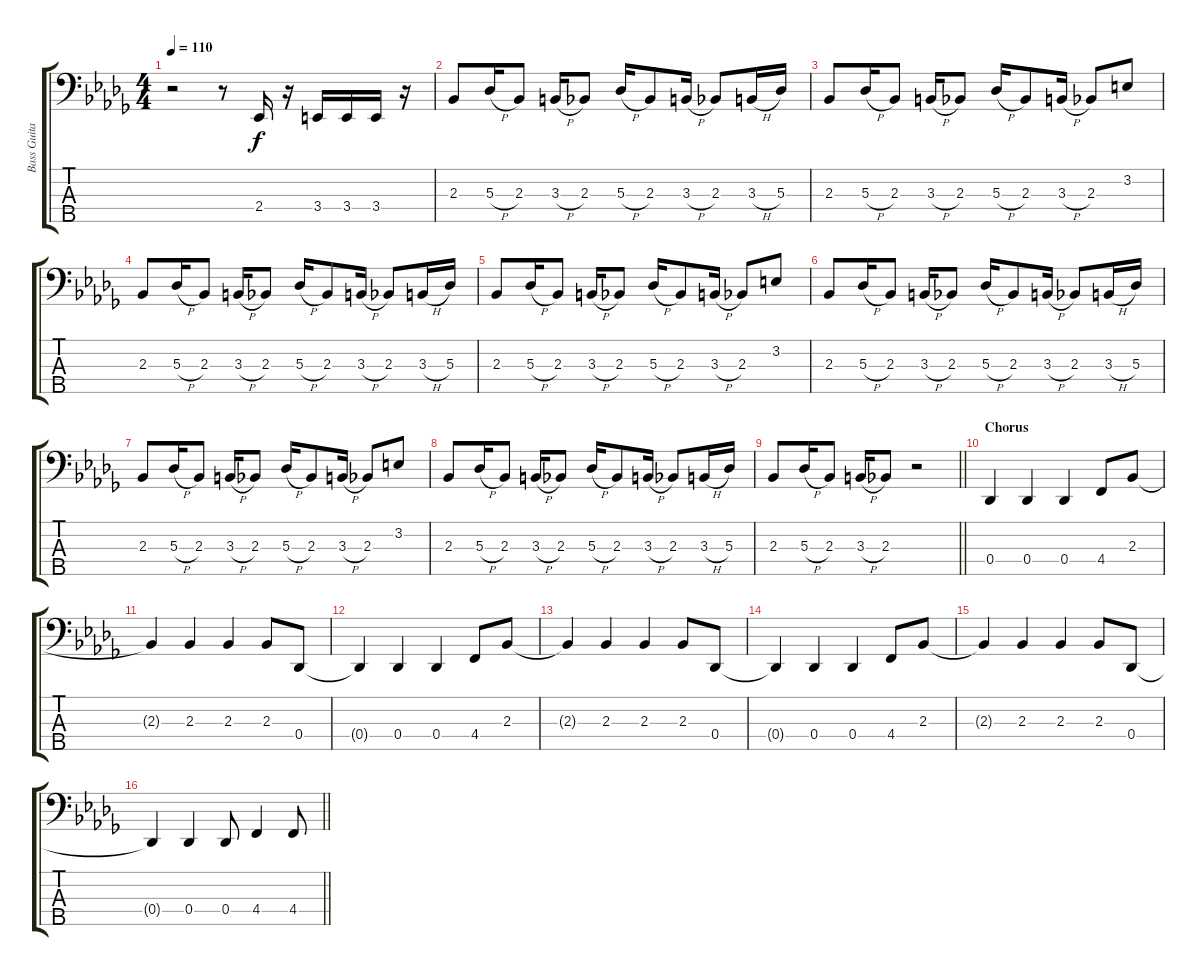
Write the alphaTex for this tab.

\track ("Bass Guitar" "Bass Guita") {instrument slapbass1}
\staff {score tabs}
\tuning (Gb2 Db2 Ab1 Db1 Ab0) {hide}
\ts (4 4)
\tempo 110
\clef f4
\ks db
r.2{dy f} r.8 2.4.16 r.16 3.4.16 3.4.16 3.4.16 r.16 |
2.3.8 5.3{h}.16 2.3.8 3.3{h}.16 2.3.8 5.3{h}.16 2.3.8 3.3{h}.16 2.3.8 3.3{h}.16 5.3.16 |
2.3.8 5.3{h}.16 2.3.8 3.3{h}.16 2.3.8 5.3{h}.16 2.3.8 3.3{h}.16 2.3.8 3.2.8 |
2.3.8 5.3{h}.16 2.3.8 3.3{h}.16 2.3.8 5.3{h}.16 2.3.8 3.3{h}.16 2.3.8 3.3{h}.16 5.3.16 |
2.3.8 5.3{h}.16 2.3.8 3.3{h}.16 2.3.8 5.3{h}.16 2.3.8 3.3{h}.16 2.3.8 3.2.8 |
2.3.8 5.3{h}.16 2.3.8 3.3{h}.16 2.3.8 5.3{h}.16 2.3.8 3.3{h}.16 2.3.8 3.3{h}.16 5.3.16 |
2.3.8 5.3{h}.16 2.3.8 3.3{h}.16 2.3.8 5.3{h}.16 2.3.8 3.3{h}.16 2.3.8 3.2.8 |
2.3.8 5.3{h}.16 2.3.8 3.3{h}.16 2.3.8 5.3{h}.16 2.3.8 3.3{h}.16 2.3.8 3.3{h}.16 5.3.16 |
\barLineRight lightlight
2.3.8 5.3{h}.16 2.3.8 3.3{h}.16 2.3.8 r.2 |
\section ("" "Chorus")
0.4.4 0.4.4 0.4.4 4.4.8 2.3.8 |
2.3{t}.4 2.3.4 2.3.4 2.3.8 0.4.8 |
0.4{t}.4 0.4.4 0.4.4 4.4.8 2.3.8 |
2.3{t}.4 2.3.4 2.3.4 2.3.8 0.4.8 |
0.4{t}.4 0.4.4 0.4.4 4.4.8 2.3.8 |
2.3{t}.4 2.3.4 2.3.4 2.3.8 0.4.8 |
\barLineRight lightlight
0.4{t}.4 0.4.4 0.4.8 4.4.4 4.4.8
